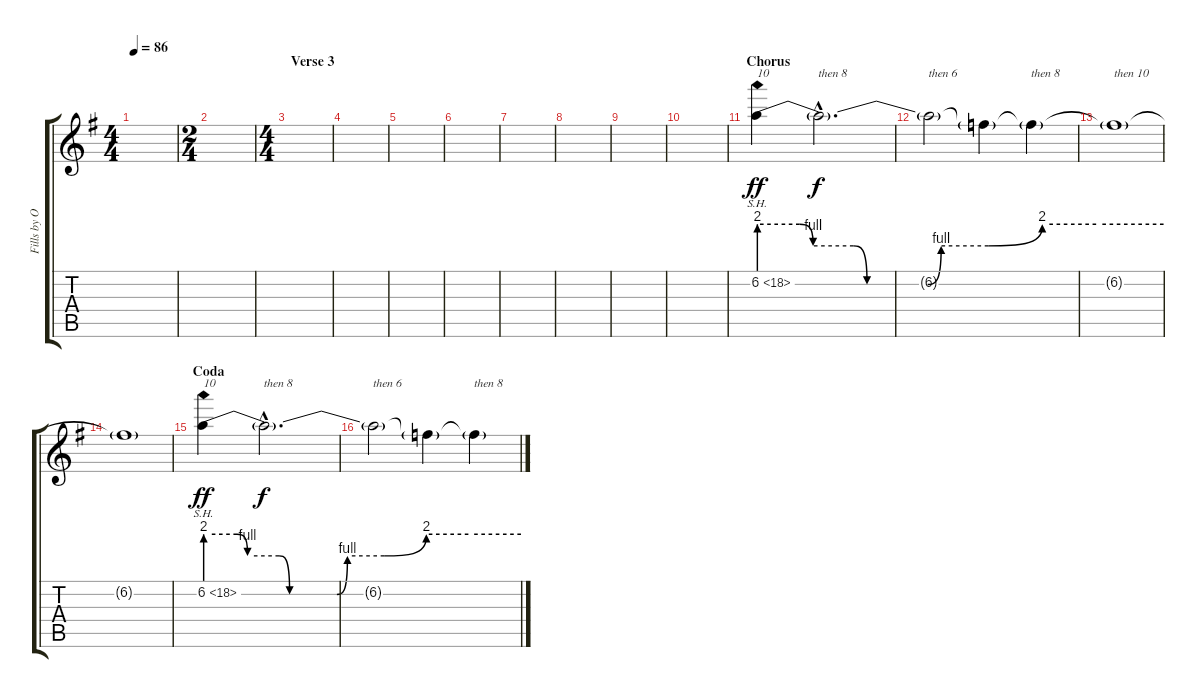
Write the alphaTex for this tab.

\track ("Fills by Other Guitars" "Fills by O") {instrument overdrivenguitar}
\staff {score tabs}
\tuning (E4 B3 G3 D3 A2 D2) {hide}
\ts (4 4)
\tempo 86
\clef g2
\ks g
|
\ts (2 4)
|
\ts (4 4)
\section ("" "Verse 3")
|
|
|
|
|
|
|
|
\section ("" "Chorus")
6.2{be (custom 0 8 6 8 8 4 14 4 16 0 25 0 27 4 34 4 42 8 50 8 60 8) sh 12}.4{txt "10" dy ff volume 12} 6.2{hac t}.2{d txt "then 8" dy f} |
6.2{t}.2{txt "then 6" volume 10} 6.2{t}.4 6.2{t}.4{txt "then 8"} |
6.2{t}.1{txt "then 10" volume 13} |
6.2{t}.1 |
\section ("" "Coda")
6.2{be (custom 0 8 6 8 8 4 14 4 16 0 25 0 27 4 34 4 42 8 50 8 60 8) sh 12}.4{txt "10" dy ff volume 12} 6.2{hac t}.2{d txt "then 8" dy f} |
6.2{t}.2{txt "then 6" volume 10} 6.2{t}.4 6.2{t}.4{txt "then 8"}
